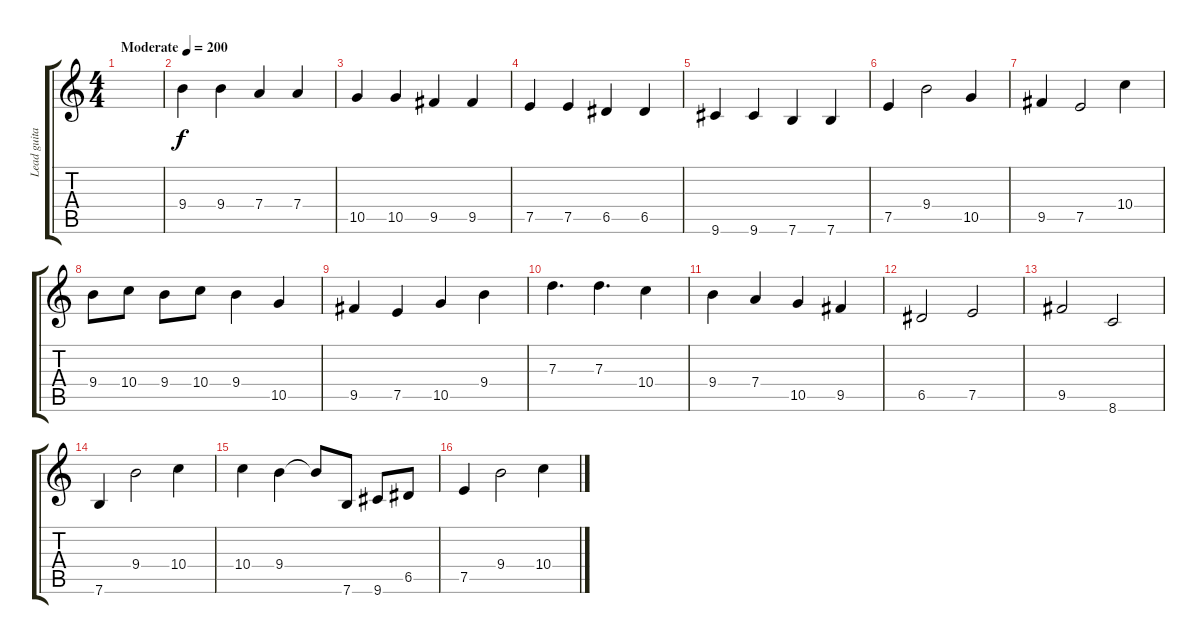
\track ("Lead guitar" "Lead guita") {instrument electricguitarjazz}
\staff {score tabs}
\tuning (E4 B3 G3 D3 A2 E2) {hide}
\ts (4 4)
\tempo (200 "Moderate")
\clef g2
\ks c
|
9.4.4 9.4.4 7.4.4 7.4.4 |
10.5.4 10.5.4 9.5.4 9.5.4 |
7.5.4 7.5.4 6.5.4 6.5.4 |
9.6.4 9.6.4 7.6.4 7.6.4 |
7.5.4 9.4.2 10.5.4 |
9.5.4 7.5.2 10.4.4 |
9.4.8 10.4.8 9.4.8 10.4.8 9.4.4 10.5.4 |
9.5.4 7.5.4 10.5.4 9.4.4 |
7.3.4{d} 7.3.4{d} 10.4.4 |
9.4.4 7.4.4 10.5.4 9.5.4 |
6.5.2 7.5.2 |
9.5.2 8.6.2 |
7.6.4 9.4.2 10.4.4 |
10.4.4 9.4.4 9.4{t}.8 7.6.8 9.6.8 6.5.8 |
7.5.4 9.4.2 10.4.4
